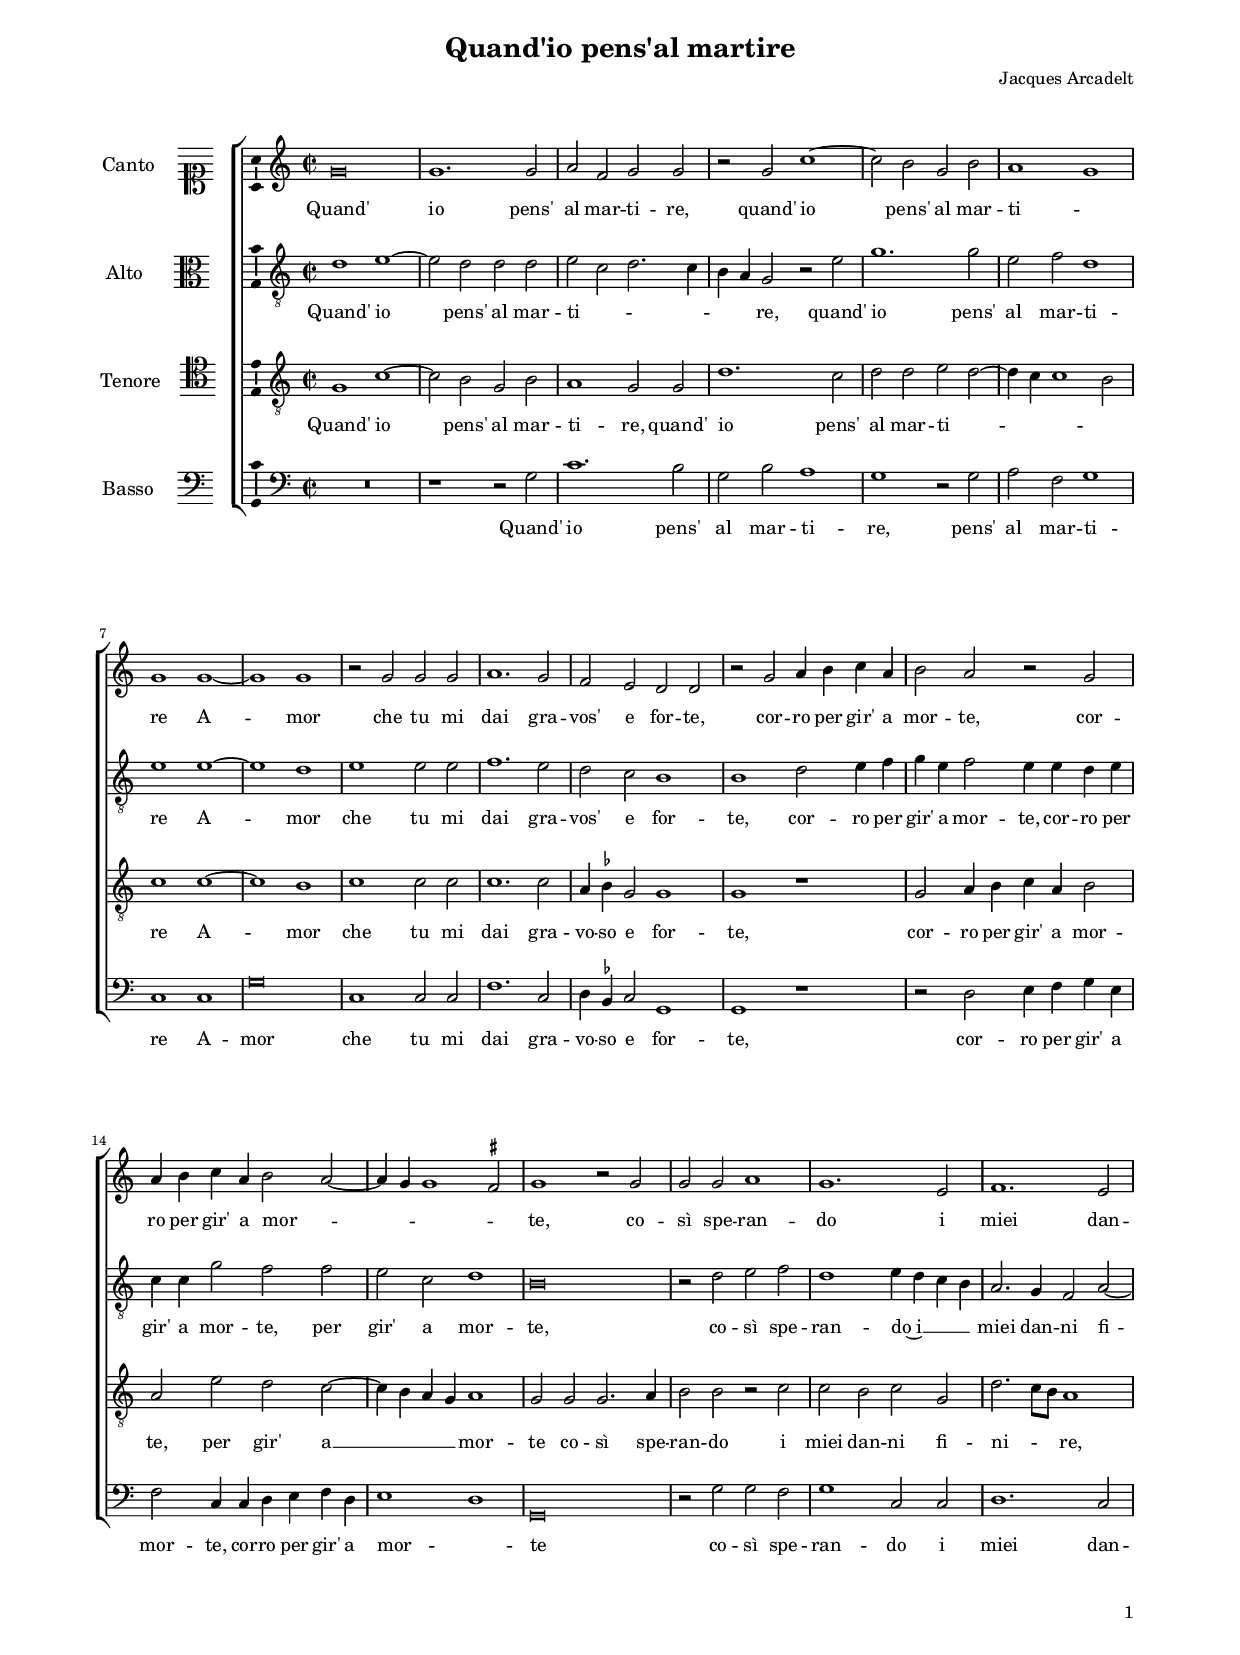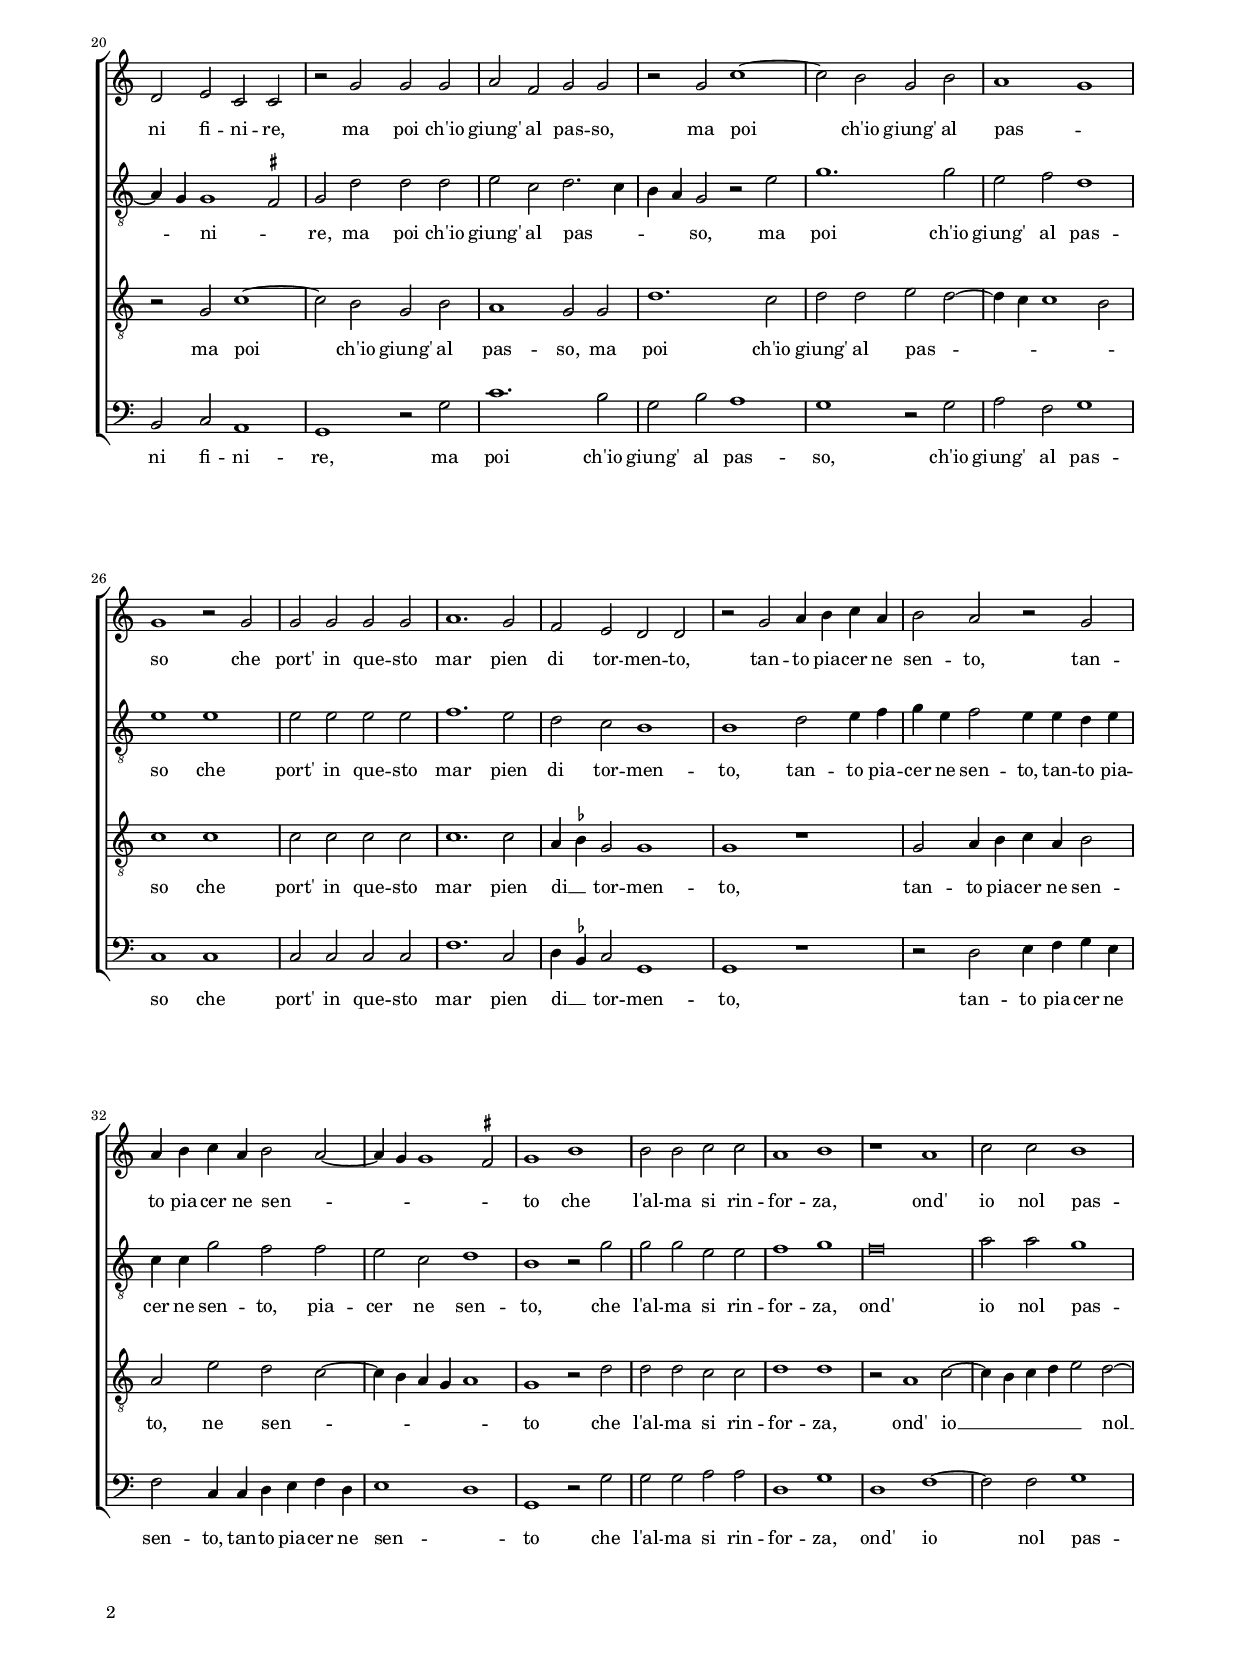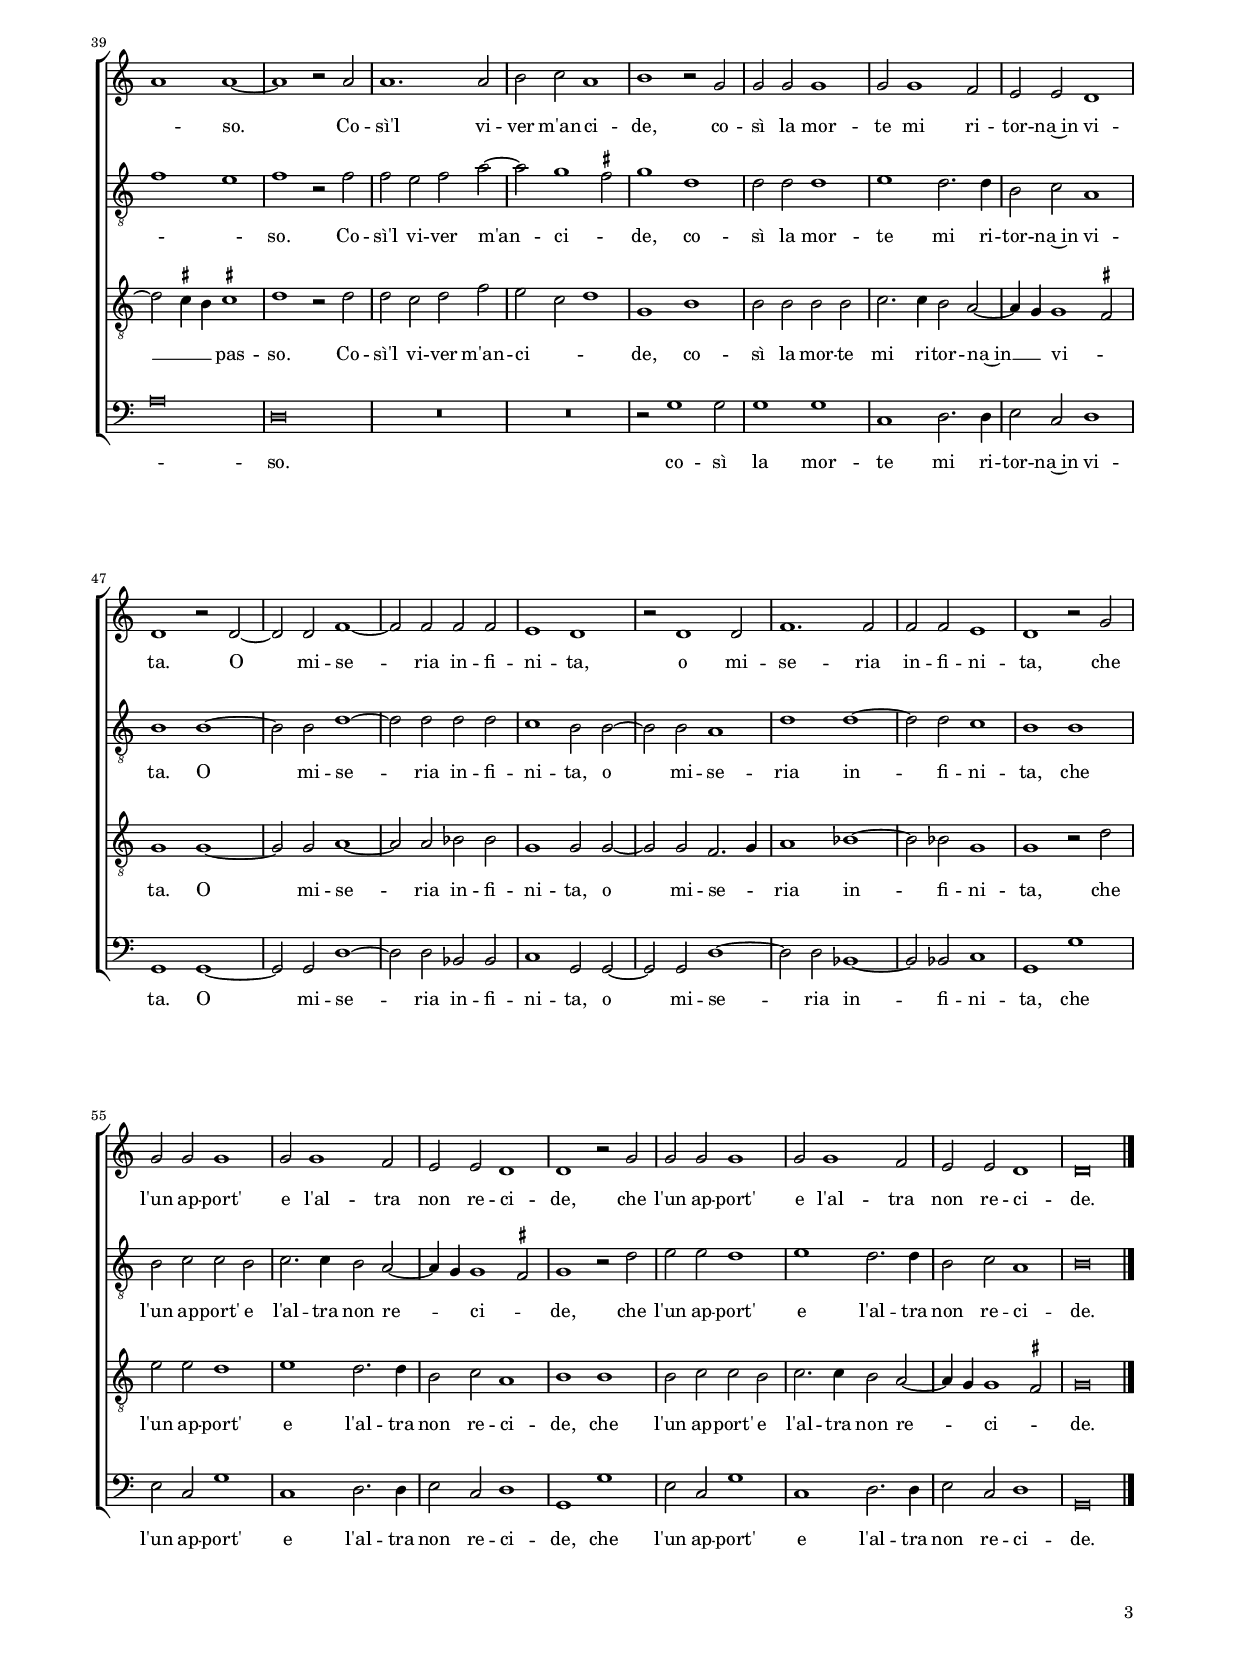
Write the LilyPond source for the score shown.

\header
{
  title="Quand'io pens'al martire"
  composer="Jacques Arcadelt"
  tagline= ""
}

\version "2.20.0"
\language deutsch
#(set-global-staff-size 15)
% #(set-default-paper-size "letter")
#(ly:set-option 'point-and-click #f)

	
global = {
    % \set Staff.autoBeaming = ##f        
	\key c \major
	\time 2/2 \set Score.measureLength = #(ly:make-moment 2/1)
    \set Score.tempoHideNote = ##t
    \tempo 2 = 90
    \skip 1*2*62 \bar "|." 
	}

	ficta = { \once \set suggestAccidentals = ##t }
	
	forget = #(define-music-function (music) (ly:music?) #{
		\accidentalStyle forget
		$music
		\accidentalStyle default
		#})


\paper
	{
	top-margin = 1.7 \cm
	bottom-margin = 1.1 \cm
	left-margin = 1.8 \cm
	right-margin = 1.8 \cm
	ragged-bottom = ##f
	ragged-last-bottom = ##f
	print-page-number = ##f
	system-system-spacing = #'((basic-distance . 17) (minimum-distance . 14) (padding . 6) (strechability . 150))
        oddFooterMarkup=\markup   \fill-line { "" \fromproperty #'page:page-number-string }
        evenFooterMarkup=\markup  \fill-line { \fromproperty #'page:page-number-string "" }
        last-bottom-spacing = #'((basic-distance . 11) (minimum-distance . 7) (padding . 4))
%	systems-per-page = 3
%       page-count = 3        
%	min-systems-per-page = 3
	}


incipitcantus = \markup { \score {
	{
	\set Staff.instrumentName = \markup { \fontsize #1 "Canto" }
	\key c \major
	\clef soprano
	s4 \bar ""
	}
	\layout  {
	raggedright = ##t
	indent = 1.6 \cm
	line-width = 2.2\cm
	\context { \Staff \remove Time_signature_engraver }
	\override Staff.Clef.Y-extent = #'(0 . 0)
	}} \hspace #1 }
	
      
incipitaltus = \markup { \score {
	{
	\set Staff.instrumentName = \markup { \fontsize #1 "Alto" }
	\key c \major
	\clef alto
	s4 \bar ""
	}
	\layout  {
	raggedright = ##t
	indent = 1.6 \cm
	line-width = 2.2\cm
	\context { \Staff \remove Time_signature_engraver }
	\override Staff.Clef.Y-extent = #'(0 . 0)
	}} \hspace #1 }


incipittenor = \markup { \score {
	{
	\set Staff.instrumentName = \markup { \fontsize #1 "Tenore" }
	\key c \major
	\clef tenor
	s4 \bar ""
	}
	\layout  {
	raggedright = ##t
	indent = 1.6 \cm
	line-width = 2.2\cm
	\context { \Staff \remove Time_signature_engraver }
	\override Staff.Clef.Y-extent = #'(0 . 0)
	}} \hspace #1 }


incipitbassus = \markup { \score {
	{
	\set Staff.instrumentName = \markup { \fontsize #1 "Basso" }
	\key c \major
	\clef bass
	s4 \bar ""
	}
	\layout  {
	raggedright = ##t
	indent = 1.6 \cm
	line-width = 2.2\cm
	\context { \Staff \remove Time_signature_engraver }
	\override Staff.Clef.Y-extent = #'(0 . 0)
	}} \hspace #1 }


cantus =  \relative c''
	{
	g\breve
	g1. g2
	a2 f g g
	r2 g c1~
%5
	c2 h g h |
	a1 g
	g1 g~
	g1 g
	r2 g g g
%10
	a1. g2 |
	f2 e d d
	r2 g a4 h c a
	h2 a r g
	a4 h c a h2 a~
%15
	a4 g g1 \ficta fis2 |
	g1 r2 g
	g2 g a1
	g1. e2
	f1. e2
%20
	d2 e c c |
	r2 g' g g
	a2 f g g
	r2 g c1~
	c2 h g h
%25
	a1 g |
	g1 r2 g
	g2 g g g
	a1. g2
	f2 e d d
%30
	r2 g a4 h c a |
	h2 a r g
	a4 h c a h2 a~
	a4 g g1 \ficta fis2
	g1 h
%35
	h2 h c c |
	a1 h
	r1 a
	c2 c h1
	a1 a~
%40
	a1 r2 a |
	a1. a2
	h2 c a1
	h1 r2 g
	g2 g g1
%45
	g2 g1 f2 |
	e2 e d1
	d1 r2 d~
	d2 d f1~
	f2 f f f
%50
	e1 d |
	r2 d1 d2
	f1. f2
	f2 f e1
	d1 r2 g
%55
	g2 g g1 |
	g2 g1 f2
	e2 e d1
	d1 r2 g
	g2 g g1
%60
	g2 g1 f2 |
	e2 e d1
	d\breve |
	}


altus =  \relative c'
    {
	d1 e~
	e2 d d d
	e2 c d2. c4
	h4 a g2 r2 e'
%5
	g1. g2 |
	e2 f d1
	e1 e~
	e1 d
	e1 e2 e
%10
	f1. e2 |
	d2 c h1
	h1 d2 e4 f
	g4 e f2 e4 e d e
	c4 c g'2 f f
%15
	e2 c d1 |
	h\breve
	r2 d e f
	d1 e4 d c h
	a2. g4 f2 a~
%20
	a4 g g1 \ficta fis2 |
	g2 d' d d
	e2 c d2. c4
	h4 a g2 r2 e'
	g1. g2
%25
	e2 f d1 |
	e1 e
	e2 e e e
	f1. e2
	d2 c h1
%30
	h1 d2 e4 f |
	g4 e f2 e4 e d e
	c4 c g'2 f f
	e2 c d1
	h1 r2 g'
%35
	g2 g e e |
	f1 g
	f\breve
	a2 a g1
	f1 e
%40
	f1 r2 f |
	f2 e f a~
	a2 g1 \ficta fis2
	g1 d
	d2 d d1
%45
	e1 d2. d4 |
	h2 c a1
	h1 h~
	h2 h d1~
	d2 d d d
%50
	c1 h2 h~ |
	h2 h a1
	d1 d~
	d2 d c1
	h1 h
%55
	h2 c c h |
	c2. c4 h2 a~
	a4 g g1 \ficta fis2
	g1 r2 d'
	e2 e d1
%60
	e1 d2. d4 |
	h2 c a1
	h\breve |
	}


tenor =  \relative c'
	{
	g1 c~
	c2 h g h
	a1 g2 g
	d'1. c2
%5
	d2 d e d~ |
	d4 c c1 h2
	c1 c~
	c1 h
	c1 c2 c
%10
	c1. c2 |
	a4 \ficta b g2 g1
	g1 r
	g2 a4 h c a h2
	a2 e' d c~
%15
	c4 h a g a1 |
	g2 g g2. a4
	h2 h r c
	c2 h c g
	d'2. c8 h a1
%20
	r2 g c1~ |
	c2 h g h
	a1 g2 g
	d'1. c2
	d2 d e d~
%25
	d4 c c1 h2 |
	c1 c
	c2 c c c
	c1. c2
	a4 \ficta b g2 g1
%30
	g1 r |
	g2 a4 h c a h2
	a2 e' d c~
	c4 h a g a1
	g1 r2 d'
%35
	d2 d c c |
	d1 d
	r2 a1 c2~
	c4 h c d e2 d~
	d2 \ficta cis4 h \ficta cis!1 
%40
	d1 r2 d |
	d2 c d f
	e2 c d1
	g,1 h
	h2 h h h
%45
	c2. c4 h2 a~ |
	a4 g g1 \ficta fis2
	g1 g~
	g2 g a1~
	a2 a b b
%50
	g1 g2 g~ |
	g2 g f2. g4
	a1 b~
	b2 b g1
	g1 r2 d'
%55
	e2 e d1 |
	e1 d2. d4
	h2 c a1
	h1 h
	h2 c c h
%60
	c2. c4 h2 a~ |
	a4 g g1 \ficta fis2
	g\breve |
	}


bassus  =  \relative c
	{
	R\breve
	r1 r2 g'
	c1. h2
	g2 h a1
%5
	g1 r2 g |
	a2 f g1
	c,1 c
	g'\breve
	c,1 c2 c
%10
	f1. c2 |
	d4 \ficta b c2 g1
	g1 r
	r2 d' e4 f g e
	f2 c4 c d e f d
%15
	e1 d |
	g,\breve
	r2 g' g f
	g1 c,2 c
	d1. c2
%20
	h2 c a1 |
	g1 r2 g'
	c1. h2
	g2 h a1
	g1 r2 g
%25
	a2 f g1 |
	c,1 c
	c2 c c c
	f1. c2
	d4 \ficta b c2 g1
%30
	g1 r |
	r2 d' e4 f g e
	f2 c4 c d e f d
	e1 d
	g,1 r2 g'
%35
	g2 g a a |
	d,1 g
	d1 f~
	f2 f g1
	a\breve
%40
	d,\breve |
	R\breve
	R\breve
	r2 g1 g2
	g1 g
%45
	c,1 d2. d4 |
	e2 c d1
	g,1 g~
	g2 g d'1~
	d2 d b b
%50
	c1 g2 g~ |
	g2 g d'1~
	d2 d b1~
	b2 b c1
	g1 g'
%55
	e2 c g'1 |
	c,1 d2. d4
	e2 c d1
	g,1 g'
	e2 c g'1
%60
	c,1 d2. d4 |
	e2 c d1
	g,\breve |
	}


lyricscantus = \lyricmode {
	Quand' io pens' al mar -- ti -- re,
    quand' io pens' al mar -- ti -- _ re
    A -- mor che tu mi dai gra -- vos' e for -- te,
    cor -- ro per gir' a mor -- te,
    cor -- ro per gir' a mor -- _ _ _ _ te,
    co -- sì spe -- ran -- do i miei dan -- ni fi -- ni -- re,
    ma poi ch'io giung' al pas -- so,
    ma poi ch'io giung' al pas -- _ so
    che port' in que -- sto mar pien di tor -- men -- to,
    tan -- to pia -- cer ne sen -- to,
    tan -- to pia -- cer ne sen -- _ _ _ _ to
    che l'al -- ma si rin -- for -- za,
    ond' io nol pas -- _ so.
    Co -- sì'l vi -- ver m'an -- ci -- de,
    co -- sì la mor -- te mi ri -- tor -- na~in vi -- ta.
    O mi -- se -- ria in -- fi -- ni -- ta,
    o mi -- se -- ria in -- fi -- ni -- ta,
    che l'un ap -- port' e l'al -- tra non re -- ci -- de,
    che l'un ap -- port' e l'al -- tra non re -- ci -- de.
	}


lyricsaltus = \lyricmode {
	Quand' io pens' al mar -- ti -- _ _ _ _ _ re,
    quand' io pens' al mar -- ti -- re
    A -- mor che tu mi dai gra -- vos' e for -- te,
    cor -- ro per gir' a mor -- te,
    cor -- ro per gir' a mor -- te,
    per gir' a mor -- te,
    co -- sì spe -- ran -- do~i __ _ _ _ miei dan -- ni fi -- _ ni -- _ re,
    ma poi ch'io giung' al pas -- _ _ _ so,
    ma poi ch'io giung' al pas -- so
    che port' in que -- sto mar pien di tor -- men -- to,
    tan -- to pia -- cer ne sen -- to,
    tan -- to pia -- cer ne sen -- to,
    pia -- cer ne sen -- to,
    che l'al -- ma si rin -- for -- za,
    ond' io nol pas -- _ _ so.
    Co -- sì'l vi -- ver m'an -- ci -- _ de,
    co -- sì la mor -- te mi ri -- tor -- na~in vi -- ta.
    O mi -- se -- ria in -- fi -- ni -- ta,
    o mi -- se -- ria in -- fi -- ni -- ta,
    che l'un ap -- port' e l'al -- tra non re -- _ ci -- _ de,
    che l'un ap -- port' e l'al -- tra non re -- ci -- de.
	}


lyricstenor = \lyricmode {
	Quand' io pens' al mar -- ti -- re,
    quand' io pens' al mar -- ti -- _ _ _ _ re
    A -- mor che tu mi dai gra -- vo -- so e for -- te,
    cor -- ro per gir' a mor -- te,
    per gir' a __ _ _ _ mor -- te
    co -- sì spe -- ran -- do i miei dan -- ni fi -- ni -- _ _ re,
    ma poi ch'io giung' al pas -- so,
    ma poi ch'io giung' al pas -- _ _ _ _ so
    che port' in que -- sto mar pien di __ _ tor -- men -- to,
    tan -- to pia -- cer ne sen -- to,
    ne sen -- _ _ _ _ _ to
    che l'al -- ma si rin -- for -- za,
    ond' io __ _ _ _ _ nol __ _ _ pas -- so.
    Co -- sì'l vi -- ver m'an -- ci -- _ _ de,
    co -- sì la mor -- te mi ri -- tor -- na~in __ _ vi -- _ ta.
    O mi -- se -- ria in -- fi -- ni -- ta,
    o mi -- se -- _ ria in -- fi -- ni -- ta,
    che l'un ap -- port' e l'al -- tra non re -- ci -- de,
    che l'un ap -- port' e l'al -- tra non re -- _ ci -- _ de.
	}


lyricsbassus = \lyricmode {
	Quand' io pens' al mar -- ti -- re,
    pens' al mar -- ti -- re
    A -- mor che tu mi dai gra -- vo -- so e for -- te,
    cor -- ro per gir' a mor -- te,
    cor -- ro per gir' a mor -- _ te
    co -- sì spe -- ran -- do i miei dan -- ni fi -- ni -- re,
    ma poi ch'io giung' al pas -- so,
    ch'io giung' al pas -- so
    che port' in que -- sto mar pien di __ _ tor -- men -- to,
    tan -- to pia -- cer ne sen -- to,
    tan -- to pia -- cer ne sen -- _ to
    che l'al -- ma si rin -- for -- za,
    ond' io nol pas -- _ so.
    co -- sì la mor -- te mi ri -- tor -- na~in vi -- ta.
    O mi -- se -- ria in -- fi -- ni -- ta,
    o mi -- se -- ria in -- fi -- ni -- ta,
    che l'un ap -- port' e l'al -- tra non re -- ci -- de,
    che l'un ap -- port' e l'al -- tra non re -- ci -- de.
	}


\score
{  
	% \transpose {
	\new ChoirStaff \with { \override StaffGrouper.staff-staff-spacing.basic-distance = #12 }
	<<

	\new Staff << \global
	\new Voice="v1" {
		\set Staff.instrumentName=\incipitcantus
        %       \set Staff.instrumentName="S"
		\set Staff.midiInstrument = "reed organ"
		\clef "violin"
		\cantus }
	\new Lyrics \lyricsto "v1" {\lyricscantus }
	>>


	\new Staff << \global
	\new Voice="v2" {
		\set Staff.instrumentName=\incipitaltus
        %       \set Staff.instrumentName="A"
		\set Staff.midiInstrument = "reed organ"
        \clef "G_8"
		\altus}
	\new Lyrics \lyricsto "v2" {\lyricsaltus }
	>>


	\new Staff << \global
	\new Voice="v3" {
		\set Staff.instrumentName=\incipittenor
        %       \set Staff.instrumentName="T"
		\set Staff.midiInstrument = "reed organ"
		\clef "G_8"
		\tenor }
	\new Lyrics \lyricsto "v3" {\lyricstenor }
	>>


	\new Staff << \global
	\new Voice="v4" {
		\set Staff.instrumentName=\incipitbassus
        %       \set Staff.instrumentName="B"
		\set Staff.midiInstrument = "reed organ"
		\clef "bass" 
		\bassus }
	\new Lyrics \lyricsto "v4" {\lyricsbassus}
	>>

	>>
	% } % transpose

	\layout
	{
	indent = 2.3 \cm
	\context { \Lyrics \override VerticalAxisGroup.nonstaff-relatedstaff-spacing.padding = #2 }
%	\context { \Lyrics \override LyricText.font-size = #1 }
	\context { \Staff \override TimeSignature.break-visibility = #end-of-line-invisible }
    \context { \Staff \consists "Ambitus_engraver" }
%	\context { \Voice \override Slur.transparent = ##t }
	\context { \Score \override BarNumber.padding = #2 }
	\context { \Voice \override NoteHead.style = #'baroque }
	}

\midi
	{
	}
	
}


% EOF
